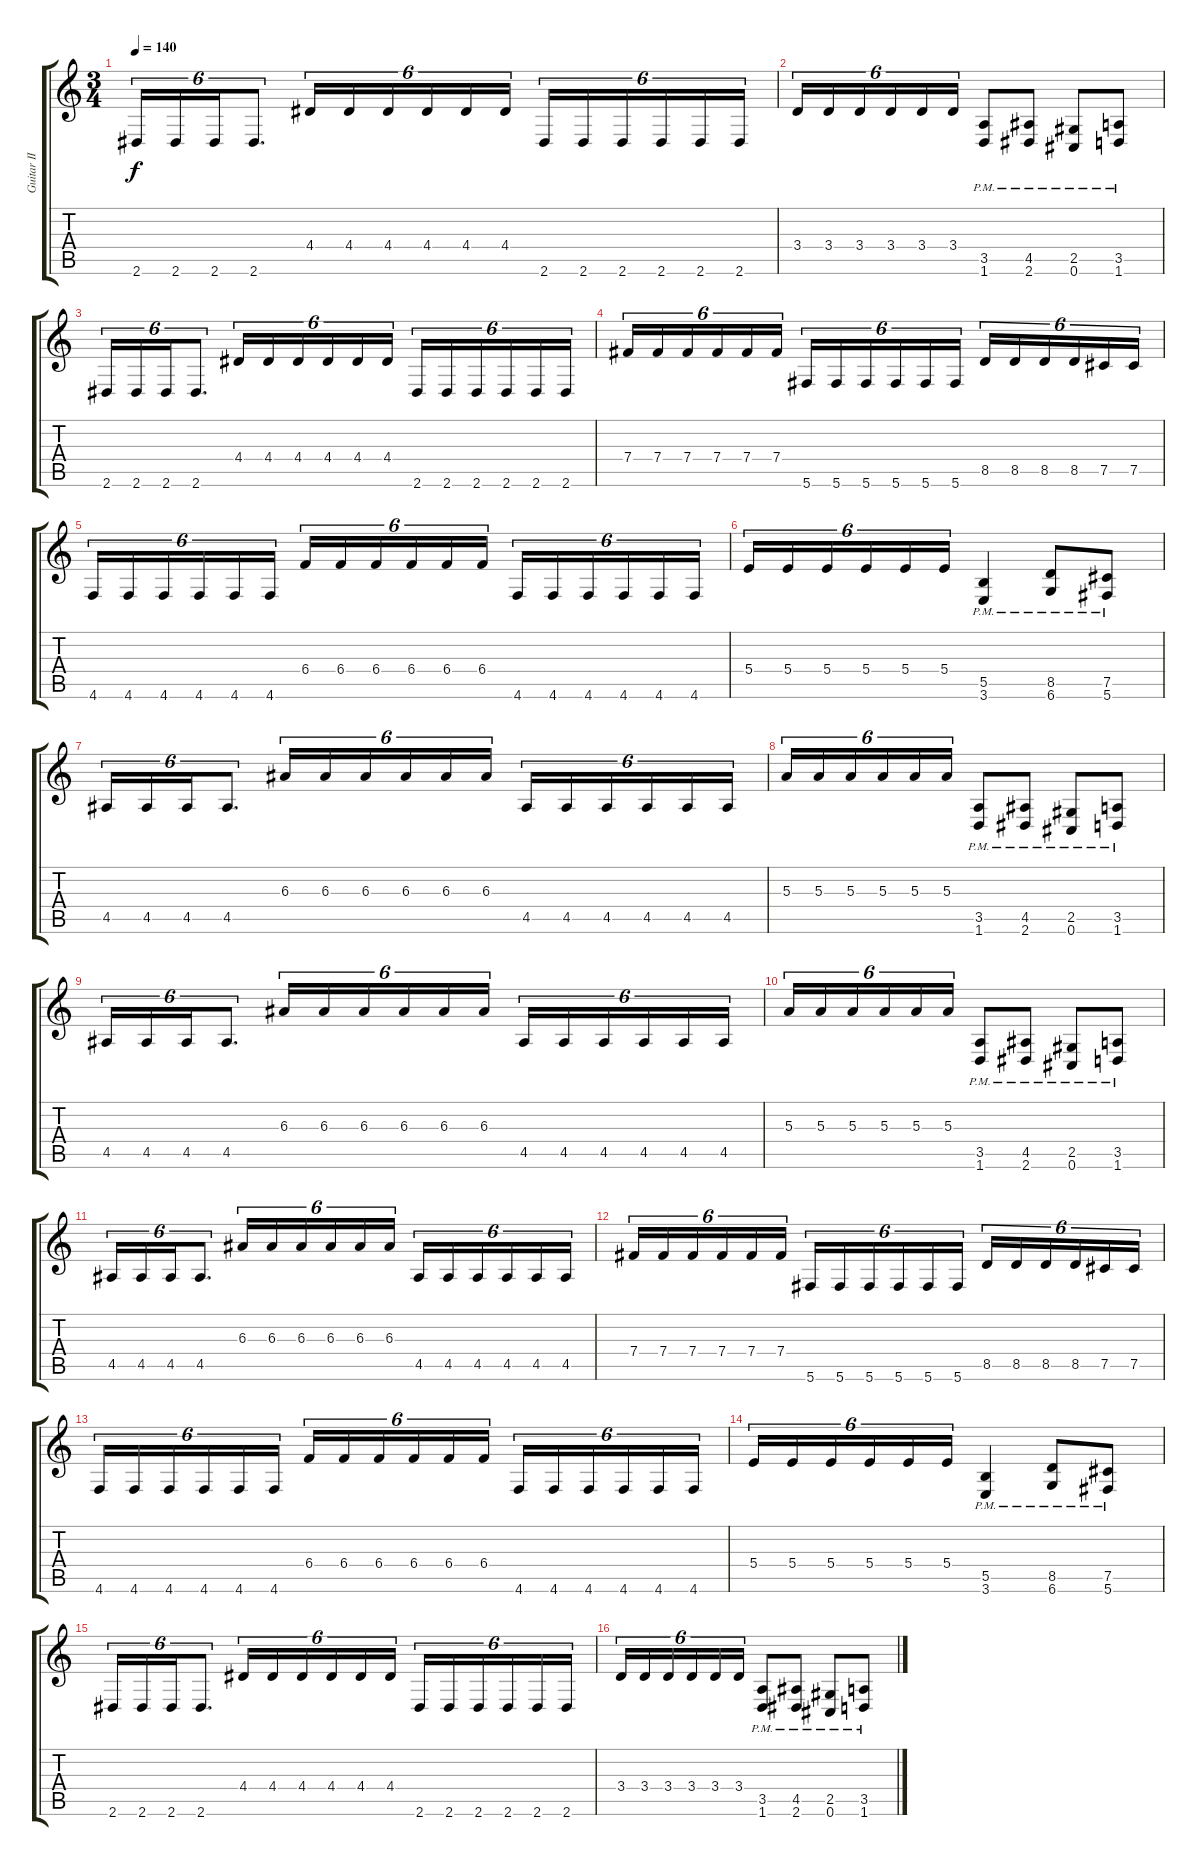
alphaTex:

\track ("Guitar II [Guy Marchais]" "Guitar II ") {instrument distortionguitar}
\staff {score tabs}
\tuning (Db4 Ab3 E3 B2 Gb2 Db2) {hide}
\ts (3 4)
\tempo 140
\clef g2
\ks c
2.6.16{tu (6 4) dy f} 2.6.16{tu (6 4)} 2.6.16{tu (6 4)} 2.6.8{d tu (6 4)} 4.4.16{tu (6 4)} 4.4.16{tu (6 4)} 4.4.16{tu (6 4)} 4.4.16{tu (6 4)} 4.4.16{tu (6 4)} 4.4.16{tu (6 4)} 2.6.16{tu (6 4)} 2.6.16{tu (6 4)} 2.6.16{tu (6 4)} 2.6.16{tu (6 4)} 2.6.16{tu (6 4)} 2.6.16{tu (6 4)} |
3.4.16{tu (6 4)} 3.4.16{tu (6 4)} 3.4.16{tu (6 4)} 3.4.16{tu (6 4)} 3.4.16{tu (6 4)} 3.4.16{tu (6 4)} (3.5{pm} 1.6{pm}).8 (4.5{pm} 2.6{pm}).8 (2.5{pm} 0.6{pm}).8 (3.5{pm} 1.6{pm}).8 |
2.6.16{tu (6 4)} 2.6.16{tu (6 4)} 2.6.16{tu (6 4)} 2.6.8{d tu (6 4)} 4.4.16{tu (6 4)} 4.4.16{tu (6 4)} 4.4.16{tu (6 4)} 4.4.16{tu (6 4)} 4.4.16{tu (6 4)} 4.4.16{tu (6 4)} 2.6.16{tu (6 4)} 2.6.16{tu (6 4)} 2.6.16{tu (6 4)} 2.6.16{tu (6 4)} 2.6.16{tu (6 4)} 2.6.16{tu (6 4)} |
7.4.16{tu (6 4)} 7.4.16{tu (6 4)} 7.4.16{tu (6 4)} 7.4.16{tu (6 4)} 7.4.16{tu (6 4)} 7.4.16{tu (6 4)} 5.6.16{tu (6 4)} 5.6.16{tu (6 4)} 5.6.16{tu (6 4)} 5.6.16{tu (6 4)} 5.6.16{tu (6 4)} 5.6.16{tu (6 4)} 8.5.16{tu (6 4)} 8.5.16{tu (6 4)} 8.5.16{tu (6 4)} 8.5.16{tu (6 4)} 7.5.16{tu (6 4)} 7.5.16{tu (6 4)} |
4.6.16{tu (6 4)} 4.6.16{tu (6 4)} 4.6.16{tu (6 4)} 4.6.16{tu (6 4)} 4.6.16{tu (6 4)} 4.6.16{tu (6 4)} 6.4.16{tu (6 4)} 6.4.16{tu (6 4)} 6.4.16{tu (6 4)} 6.4.16{tu (6 4)} 6.4.16{tu (6 4)} 6.4.16{tu (6 4)} 4.6.16{tu (6 4)} 4.6.16{tu (6 4)} 4.6.16{tu (6 4)} 4.6.16{tu (6 4)} 4.6.16{tu (6 4)} 4.6.16{tu (6 4)} |
5.4.16{tu (6 4)} 5.4.16{tu (6 4)} 5.4.16{tu (6 4)} 5.4.16{tu (6 4)} 5.4.16{tu (6 4)} 5.4.16{tu (6 4)} (5.5{pm} 3.6{pm}).4 (8.5{pm} 6.6{pm}).8 (7.5{pm} 5.6{pm}).8 |
4.5.16{tu (6 4)} 4.5.16{tu (6 4)} 4.5.16{tu (6 4)} 4.5.8{d tu (6 4)} 6.3.16{tu (6 4)} 6.3.16{tu (6 4)} 6.3.16{tu (6 4)} 6.3.16{tu (6 4)} 6.3.16{tu (6 4)} 6.3.16{tu (6 4)} 4.5.16{tu (6 4)} 4.5.16{tu (6 4)} 4.5.16{tu (6 4)} 4.5.16{tu (6 4)} 4.5.16{tu (6 4)} 4.5.16{tu (6 4)} |
5.3.16{tu (6 4)} 5.3.16{tu (6 4)} 5.3.16{tu (6 4)} 5.3.16{tu (6 4)} 5.3.16{tu (6 4)} 5.3.16{tu (6 4)} (3.5{pm} 1.6{pm}).8 (4.5{pm} 2.6{pm}).8 (2.5{pm} 0.6{pm}).8 (3.5{pm} 1.6{pm}).8 |
4.5.16{tu (6 4)} 4.5.16{tu (6 4)} 4.5.16{tu (6 4)} 4.5.8{d tu (6 4)} 6.3.16{tu (6 4)} 6.3.16{tu (6 4)} 6.3.16{tu (6 4)} 6.3.16{tu (6 4)} 6.3.16{tu (6 4)} 6.3.16{tu (6 4)} 4.5.16{tu (6 4)} 4.5.16{tu (6 4)} 4.5.16{tu (6 4)} 4.5.16{tu (6 4)} 4.5.16{tu (6 4)} 4.5.16{tu (6 4)} |
5.3.16{tu (6 4)} 5.3.16{tu (6 4)} 5.3.16{tu (6 4)} 5.3.16{tu (6 4)} 5.3.16{tu (6 4)} 5.3.16{tu (6 4)} (3.5{pm} 1.6{pm}).8 (4.5{pm} 2.6{pm}).8 (2.5{pm} 0.6{pm}).8 (3.5{pm} 1.6{pm}).8 |
4.5.16{tu (6 4)} 4.5.16{tu (6 4)} 4.5.16{tu (6 4)} 4.5.8{d tu (6 4)} 6.3.16{tu (6 4)} 6.3.16{tu (6 4)} 6.3.16{tu (6 4)} 6.3.16{tu (6 4)} 6.3.16{tu (6 4)} 6.3.16{tu (6 4)} 4.5.16{tu (6 4)} 4.5.16{tu (6 4)} 4.5.16{tu (6 4)} 4.5.16{tu (6 4)} 4.5.16{tu (6 4)} 4.5.16{tu (6 4)} |
7.4.16{tu (6 4)} 7.4.16{tu (6 4)} 7.4.16{tu (6 4)} 7.4.16{tu (6 4)} 7.4.16{tu (6 4)} 7.4.16{tu (6 4)} 5.6.16{tu (6 4)} 5.6.16{tu (6 4)} 5.6.16{tu (6 4)} 5.6.16{tu (6 4)} 5.6.16{tu (6 4)} 5.6.16{tu (6 4)} 8.5.16{tu (6 4)} 8.5.16{tu (6 4)} 8.5.16{tu (6 4)} 8.5.16{tu (6 4)} 7.5.16{tu (6 4)} 7.5.16{tu (6 4)} |
4.6.16{tu (6 4)} 4.6.16{tu (6 4)} 4.6.16{tu (6 4)} 4.6.16{tu (6 4)} 4.6.16{tu (6 4)} 4.6.16{tu (6 4)} 6.4.16{tu (6 4)} 6.4.16{tu (6 4)} 6.4.16{tu (6 4)} 6.4.16{tu (6 4)} 6.4.16{tu (6 4)} 6.4.16{tu (6 4)} 4.6.16{tu (6 4)} 4.6.16{tu (6 4)} 4.6.16{tu (6 4)} 4.6.16{tu (6 4)} 4.6.16{tu (6 4)} 4.6.16{tu (6 4)} |
5.4.16{tu (6 4)} 5.4.16{tu (6 4)} 5.4.16{tu (6 4)} 5.4.16{tu (6 4)} 5.4.16{tu (6 4)} 5.4.16{tu (6 4)} (5.5{pm} 3.6{pm}).4 (8.5{pm} 6.6{pm}).8 (7.5{pm} 5.6{pm}).8 |
2.6.16{tu (6 4)} 2.6.16{tu (6 4)} 2.6.16{tu (6 4)} 2.6.8{d tu (6 4)} 4.4.16{tu (6 4)} 4.4.16{tu (6 4)} 4.4.16{tu (6 4)} 4.4.16{tu (6 4)} 4.4.16{tu (6 4)} 4.4.16{tu (6 4)} 2.6.16{tu (6 4)} 2.6.16{tu (6 4)} 2.6.16{tu (6 4)} 2.6.16{tu (6 4)} 2.6.16{tu (6 4)} 2.6.16{tu (6 4)} |
3.4.16{tu (6 4)} 3.4.16{tu (6 4)} 3.4.16{tu (6 4)} 3.4.16{tu (6 4)} 3.4.16{tu (6 4)} 3.4.16{tu (6 4)} (3.5{pm} 1.6{pm}).8 (4.5{pm} 2.6{pm}).8 (2.5{pm} 0.6{pm}).8 (3.5{pm} 1.6{pm}).8
